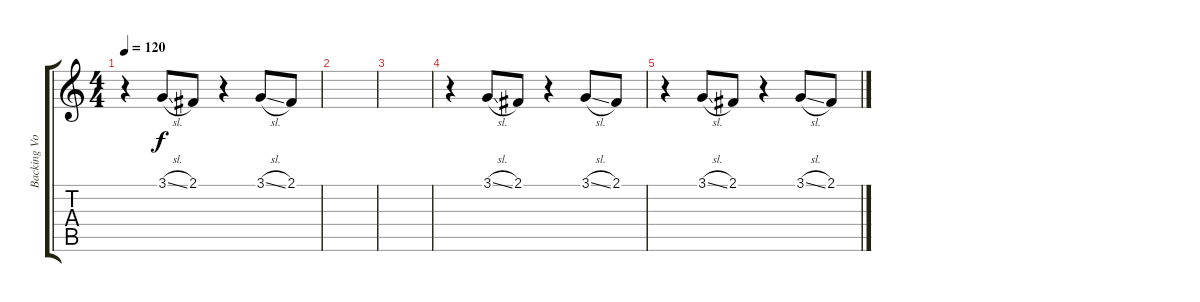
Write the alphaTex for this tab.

\track ("Backing Vocals" "Backing Vo") {instrument choiraahs}
\staff {score tabs}
\tuning (E4 B3 G3 D3 A2 E2) {hide}
\ts (4 4)
\tempo 120
\clef g2
\ks c
r.4{dy f} 3.1{sl}.8{volume 9} 2.1.8 r.4 3.1{sl}.8{volume 6} 2.1.8 |
|
|
r.4 3.1{sl}.8 2.1.8 r.4 3.1{sl}.8{volume 9} 2.1.8 |
r.4 3.1{sl}.8{volume 9} 2.1.8 r.4 3.1{sl}.8{volume 6} 2.1.8
